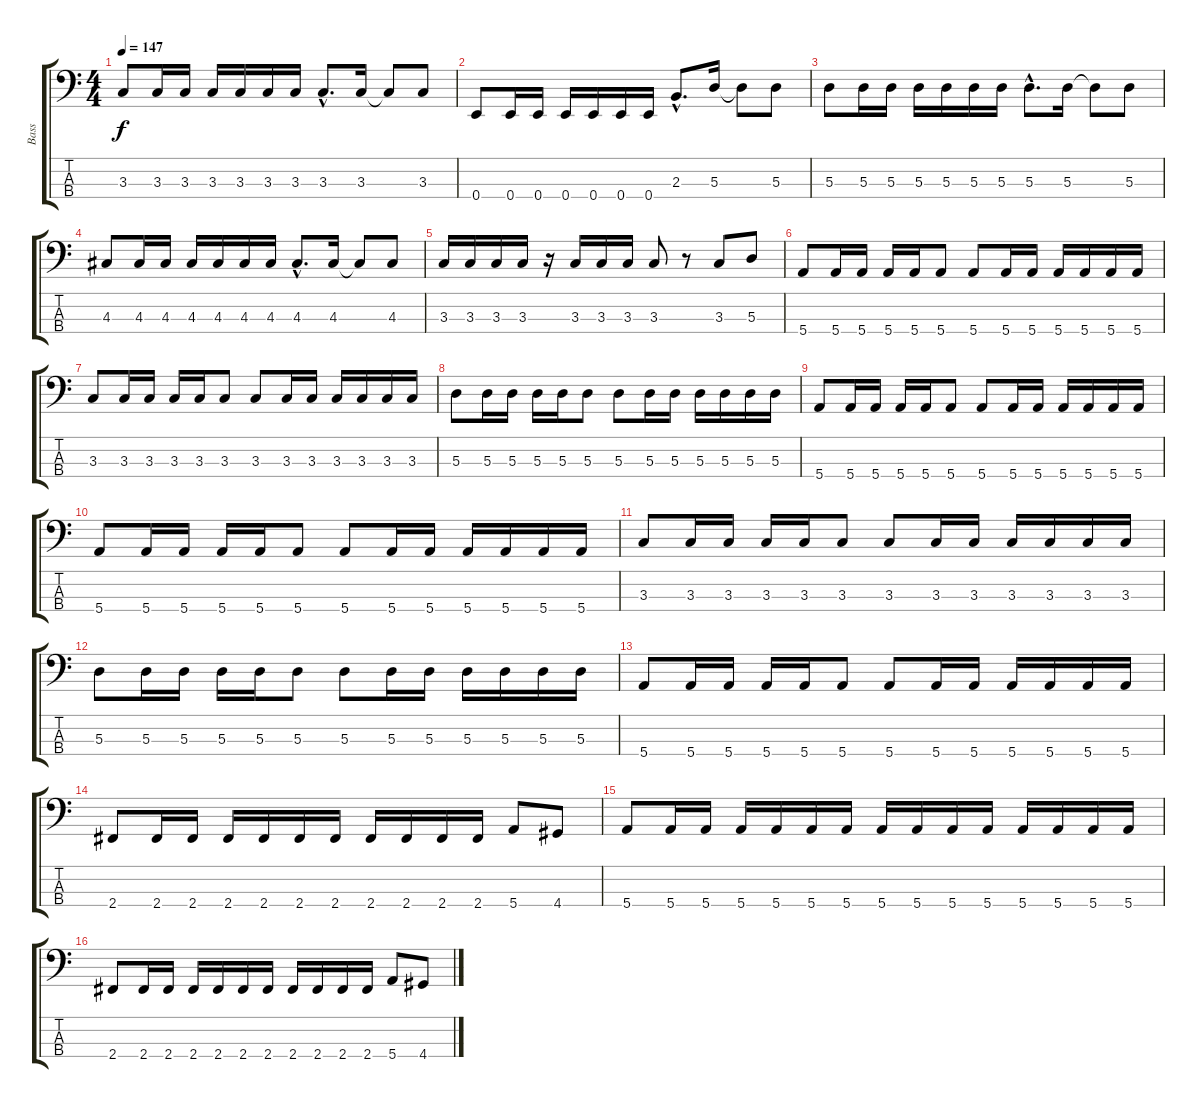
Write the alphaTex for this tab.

\track ("Bass" "Bass") {instrument electricbasspick}
\staff {score tabs}
\tuning (G2 D2 A1 E1) {hide}
\ts (4 4)
\tempo 147
\clef f4
\ks c
3.3.8{dy f} 3.3.16 3.3.16 3.3.16 3.3.16 3.3.16 3.3.16 3.3{hac}.8{d} 3.3.16 3.3{t}.8 3.3.8 |
0.4.8 0.4.16 0.4.16 0.4.16 0.4.16 0.4.16 0.4.16 2.3{hac}.8{d} 5.3.16 5.3{t}.8 5.3.8 |
5.3.8 5.3.16 5.3.16 5.3.16 5.3.16 5.3.16 5.3.16 5.3{hac}.8{d} 5.3.16 5.3{t}.8 5.3.8 |
4.3.8 4.3.16 4.3.16 4.3.16 4.3.16 4.3.16 4.3.16 4.3{hac}.8{d} 4.3.16 4.3{t}.8 4.3.8 |
3.3.16 3.3.16 3.3.16 3.3.16 r.16 3.3.16 3.3.16 3.3.16 3.3.8 r.8 3.3.8 5.3.8 |
5.4.8 5.4.16 5.4.16 5.4.16 5.4.16 5.4.8 5.4.8 5.4.16 5.4.16 5.4.16 5.4.16 5.4.16 5.4.16 |
3.3.8 3.3.16 3.3.16 3.3.16 3.3.16 3.3.8 3.3.8 3.3.16 3.3.16 3.3.16 3.3.16 3.3.16 3.3.16 |
5.3.8 5.3.16 5.3.16 5.3.16 5.3.16 5.3.8 5.3.8 5.3.16 5.3.16 5.3.16 5.3.16 5.3.16 5.3.16 |
5.4.8 5.4.16 5.4.16 5.4.16 5.4.16 5.4.8 5.4.8 5.4.16 5.4.16 5.4.16 5.4.16 5.4.16 5.4.16 |
5.4.8 5.4.16 5.4.16 5.4.16 5.4.16 5.4.8 5.4.8 5.4.16 5.4.16 5.4.16 5.4.16 5.4.16 5.4.16 |
3.3.8 3.3.16 3.3.16 3.3.16 3.3.16 3.3.8 3.3.8 3.3.16 3.3.16 3.3.16 3.3.16 3.3.16 3.3.16 |
5.3.8 5.3.16 5.3.16 5.3.16 5.3.16 5.3.8 5.3.8 5.3.16 5.3.16 5.3.16 5.3.16 5.3.16 5.3.16 |
5.4.8 5.4.16 5.4.16 5.4.16 5.4.16 5.4.8 5.4.8 5.4.16 5.4.16 5.4.16 5.4.16 5.4.16 5.4.16 |
2.4.8 2.4.16 2.4.16 2.4.16 2.4.16 2.4.16 2.4.16 2.4.16 2.4.16 2.4.16 2.4.16 5.4.8 4.4.8 |
5.4.8 5.4.16 5.4.16 5.4.16 5.4.16 5.4.16 5.4.16 5.4.16 5.4.16 5.4.16 5.4.16 5.4.16 5.4.16 5.4.16 5.4.16 |
2.4.8 2.4.16 2.4.16 2.4.16 2.4.16 2.4.16 2.4.16 2.4.16 2.4.16 2.4.16 2.4.16 5.4.8 4.4.8
